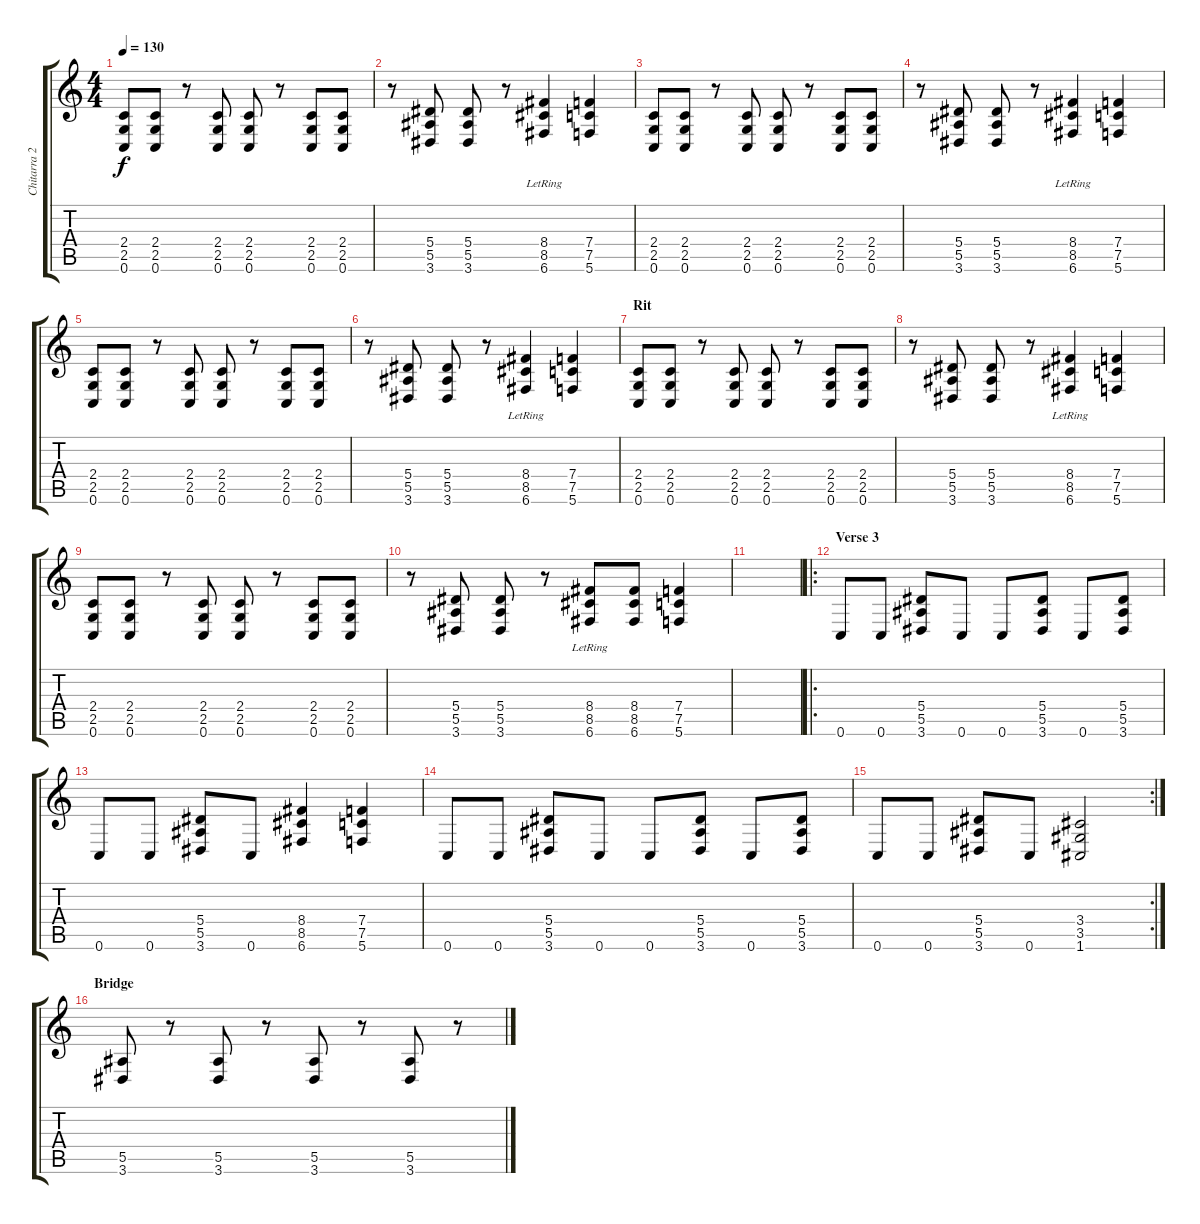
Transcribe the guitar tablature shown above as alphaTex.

\track ("Chitarra 2 Oct" "Chitarra 2") {instrument overdrivenguitar}
\staff {score tabs}
\tuning (C4 G3 Eb3 Bb2 F2 C2) {hide}
\ts (4 4)
\tempo 130
\clef g2
\ks c
(2.4 2.5 0.6).8{dy f} (2.4 2.5 0.6).8 r.8 (2.4 2.5 0.6).8 (2.4 2.5 0.6).8 r.8 (2.4 2.5 0.6).8 (2.4 2.5 0.6).8 |
r.8 (5.4 5.5 3.6).8 (5.4 5.5 3.6).8 r.8 (8.4{lr} 8.5{lr} 6.6{lr}).4 (7.4 7.5 5.6).4 |
(2.4 2.5 0.6).8 (2.4 2.5 0.6).8 r.8 (2.4 2.5 0.6).8 (2.4 2.5 0.6).8 r.8 (2.4 2.5 0.6).8 (2.4 2.5 0.6).8 |
r.8 (5.4 5.5 3.6).8 (5.4 5.5 3.6).8 r.8 (8.4{lr} 8.5{lr} 6.6{lr}).4 (7.4 7.5 5.6).4 |
(2.4 2.5 0.6).8 (2.4 2.5 0.6).8 r.8 (2.4 2.5 0.6).8 (2.4 2.5 0.6).8 r.8 (2.4 2.5 0.6).8 (2.4 2.5 0.6).8 |
r.8 (5.4 5.5 3.6).8 (5.4 5.5 3.6).8 r.8 (8.4{lr} 8.5{lr} 6.6{lr}).4 (7.4 7.5 5.6).4 |
\section ("" "Rit")
(2.4 2.5 0.6).8{volume 13} (2.4 2.5 0.6).8 r.8 (2.4 2.5 0.6).8 (2.4 2.5 0.6).8 r.8 (2.4 2.5 0.6).8 (2.4 2.5 0.6).8 |
r.8 (5.4 5.5 3.6).8 (5.4 5.5 3.6).8 r.8 (8.4{lr} 8.5{lr} 6.6{lr}).4 (7.4 7.5 5.6).4 |
(2.4 2.5 0.6).8 (2.4 2.5 0.6).8 r.8 (2.4 2.5 0.6).8 (2.4 2.5 0.6).8 r.8 (2.4 2.5 0.6).8 (2.4 2.5 0.6).8 |
r.8 (5.4 5.5 3.6).8 (5.4 5.5 3.6).8 r.8 (8.4{lr} 8.5{lr} 6.6{lr}).8 (8.4 8.5 6.6).8 (7.4 7.5 5.6).4 |
|
\ro
\section ("" "Verse 3")
0.6.8 0.6.8 (5.4 5.5 3.6).8 0.6.8 0.6.8 (5.4 5.5 3.6).8 0.6.8 (5.4 5.5 3.6).8 |
0.6.8 0.6.8 (5.4 5.5 3.6).8 0.6.8 (8.4 8.5 6.6).4 (7.4 7.5 5.6).4 |
0.6.8 0.6.8 (5.4 5.5 3.6).8 0.6.8 0.6.8 (5.4 5.5 3.6).8 0.6.8 (5.4 5.5 3.6).8 |
\rc 2
0.6.8 0.6.8 (5.4 5.5 3.6).8 0.6.8 (3.4 3.5 1.6).2 |
\section ("" "Bridge")
(5.5 3.6).8 r.8 (5.5 3.6).8 r.8 (5.5 3.6).8 r.8 (5.5 3.6).8 r.8
